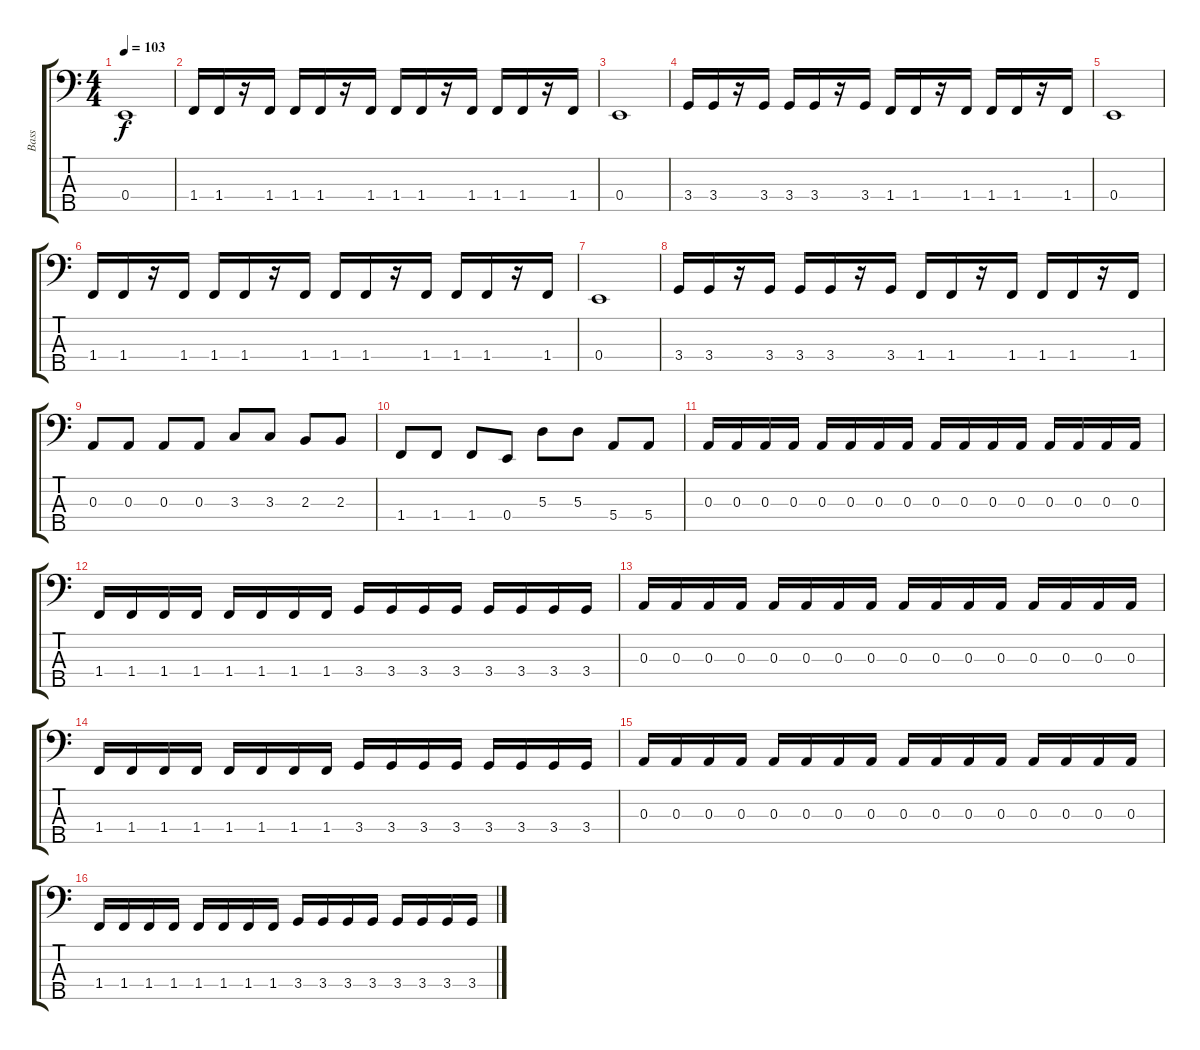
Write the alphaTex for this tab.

\track ("Bass" "Bass") {instrument electricbasspick}
\staff {score tabs}
\tuning (G2 D2 A1 E1 B0) {hide}
\ts (4 4)
\tempo 103
\clef f4
\ks c
0.4.1{dy f} |
1.4.16 1.4.16 r.16 1.4.16 1.4.16 1.4.16 r.16 1.4.16 1.4.16 1.4.16 r.16 1.4.16 1.4.16 1.4.16 r.16 1.4.16 |
0.4.1 |
3.4.16 3.4.16 r.16 3.4.16 3.4.16 3.4.16 r.16 3.4.16 1.4.16 1.4.16 r.16 1.4.16 1.4.16 1.4.16 r.16 1.4.16 |
0.4.1 |
1.4.16 1.4.16 r.16 1.4.16 1.4.16 1.4.16 r.16 1.4.16 1.4.16 1.4.16 r.16 1.4.16 1.4.16 1.4.16 r.16 1.4.16 |
0.4.1 |
3.4.16 3.4.16 r.16 3.4.16 3.4.16 3.4.16 r.16 3.4.16 1.4.16 1.4.16 r.16 1.4.16 1.4.16 1.4.16 r.16 1.4.16 |
0.3.8 0.3.8 0.3.8 0.3.8 3.3.8 3.3.8 2.3.8 2.3.8 |
1.4.8 1.4.8 1.4.8 0.4.8 5.3.8 5.3.8 5.4.8 5.4.8 |
0.3.16 0.3.16 0.3.16 0.3.16 0.3.16 0.3.16 0.3.16 0.3.16 0.3.16 0.3.16 0.3.16 0.3.16 0.3.16 0.3.16 0.3.16 0.3.16 |
1.4.16 1.4.16 1.4.16 1.4.16 1.4.16 1.4.16 1.4.16 1.4.16 3.4.16 3.4.16 3.4.16 3.4.16 3.4.16 3.4.16 3.4.16 3.4.16 |
0.3.16 0.3.16 0.3.16 0.3.16 0.3.16 0.3.16 0.3.16 0.3.16 0.3.16 0.3.16 0.3.16 0.3.16 0.3.16 0.3.16 0.3.16 0.3.16 |
1.4.16 1.4.16 1.4.16 1.4.16 1.4.16 1.4.16 1.4.16 1.4.16 3.4.16 3.4.16 3.4.16 3.4.16 3.4.16 3.4.16 3.4.16 3.4.16 |
0.3.16 0.3.16 0.3.16 0.3.16 0.3.16 0.3.16 0.3.16 0.3.16 0.3.16 0.3.16 0.3.16 0.3.16 0.3.16 0.3.16 0.3.16 0.3.16 |
1.4.16 1.4.16 1.4.16 1.4.16 1.4.16 1.4.16 1.4.16 1.4.16 3.4.16 3.4.16 3.4.16 3.4.16 3.4.16 3.4.16 3.4.16 3.4.16
